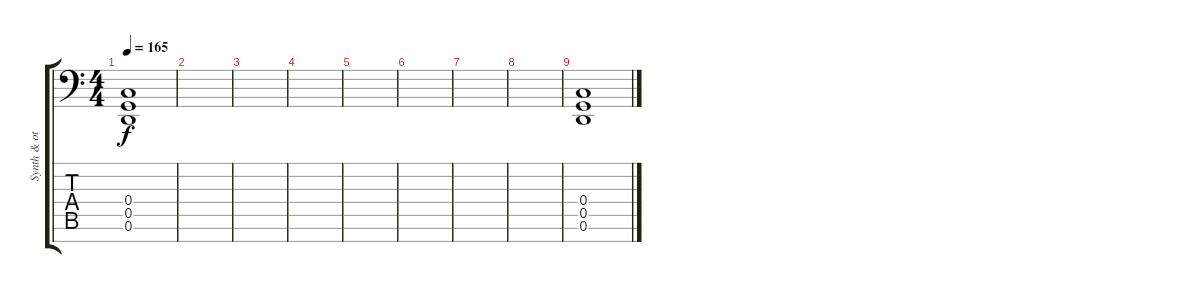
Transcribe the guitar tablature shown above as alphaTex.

\track ("Synth & others" "Synth & ot") {instrument pad6metallic}
\staff {score tabs}
\tuning (D4 A3 F3 C3 G2 D2 A1) {hide}
\ts (4 4)
\tempo 165
\clef f4
\ks c
(0.4 0.5 0.6).1{dy f} |
|
|
|
|
|
|
|
(0.4 0.5 0.6).1
